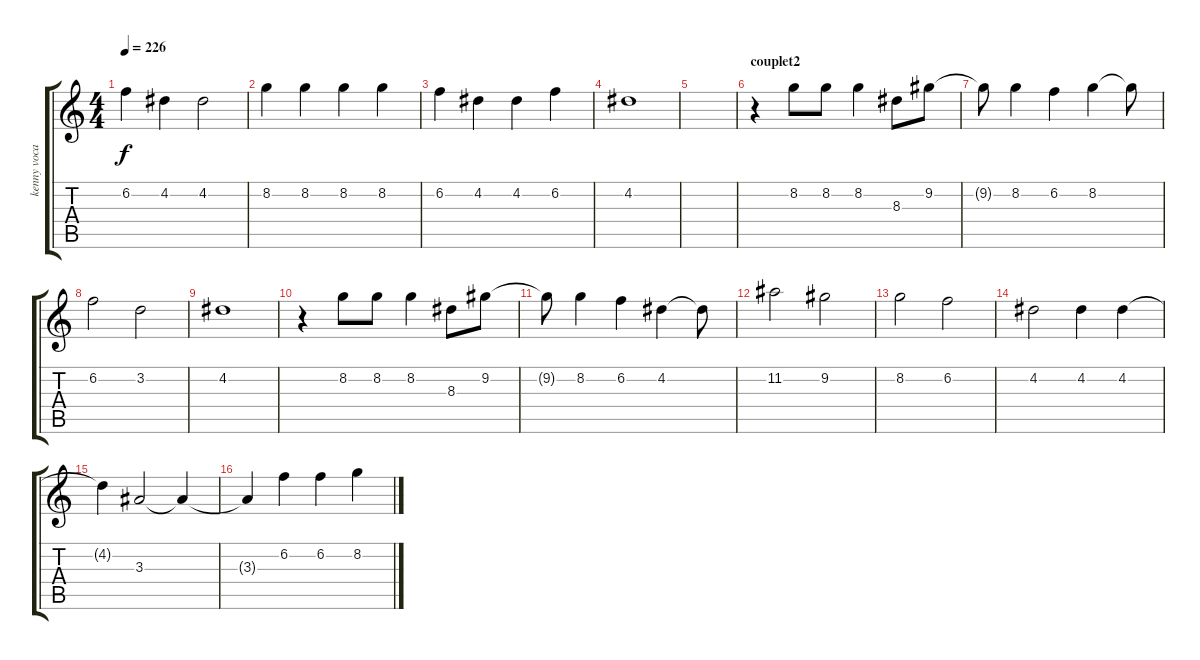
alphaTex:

\track ("kenny vocals" "kenny voca") {instrument electricguitarjazz}
\staff {score tabs}
\tuning (E4 B3 G3 D3 A2 E2) {hide}
\ts (4 4)
\tempo 226
\clef g2
\ks c
6.2.4{dy f} 4.2.4 4.2.2 |
8.2.4 8.2.4 8.2.4 8.2.4 |
6.2.4 4.2.4 4.2.4 6.2.4 |
4.2.1 |
|
\section ("" "couplet2")
r.4 8.2.8 8.2.8 8.2.4 8.3.8 9.2.8 |
9.2{t}.8 8.2.4 6.2.4 8.2.4 8.2{t}.8 |
6.2.2 3.2.2 |
4.2.1 |
r.4 8.2.8 8.2.8 8.2.4 8.3.8 9.2.8 |
9.2{t}.8 8.2.4 6.2.4 4.2.4 4.2{t}.8 |
11.2.2 9.2.2 |
8.2.2 6.2.2 |
4.2.2 4.2.4 4.2.4 |
4.2{t}.4 3.3.2 3.3{t}.4 |
3.3{t}.4 6.2.4 6.2.4 8.2.4
